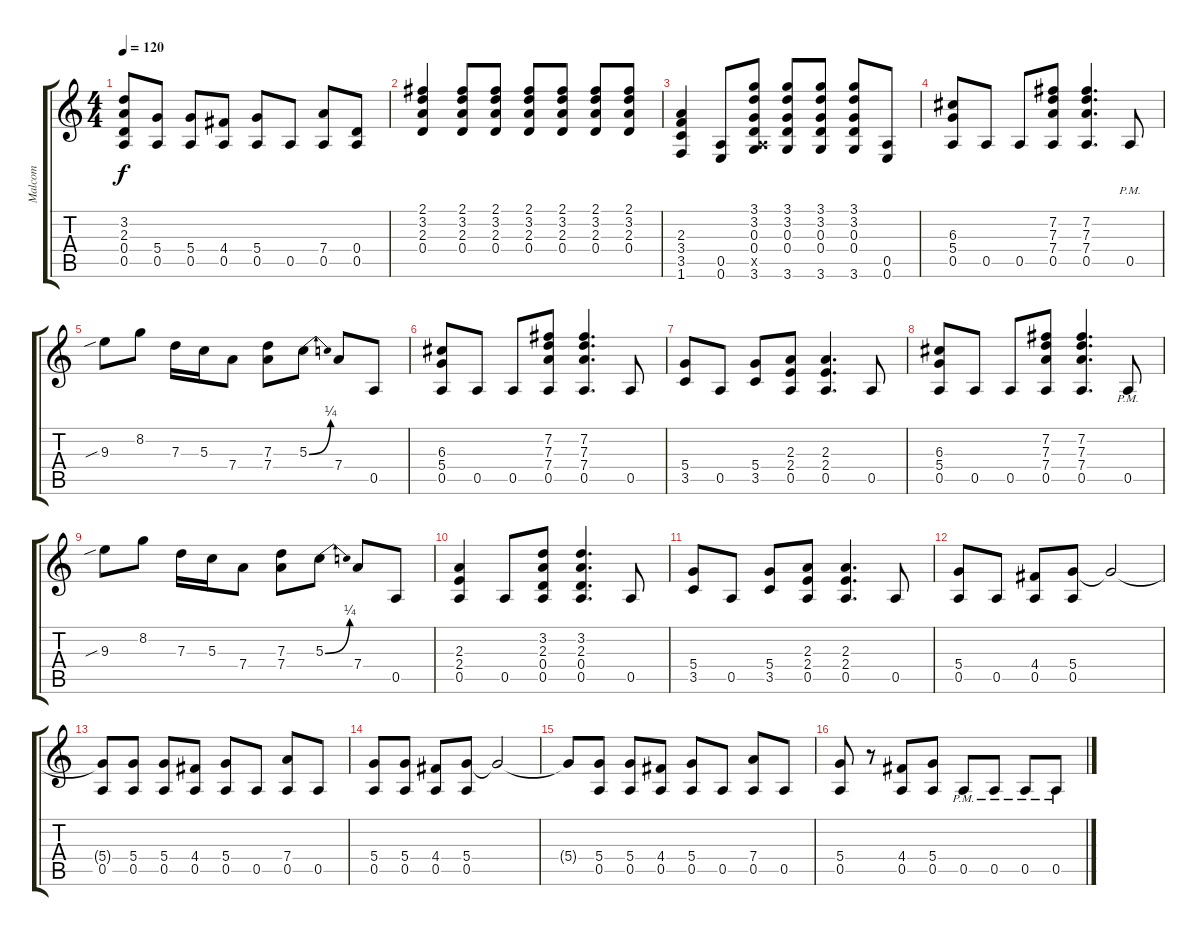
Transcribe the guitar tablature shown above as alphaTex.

\track ("Malcom" "Malcom") {instrument overdrivenguitar}
\staff {score tabs}
\tuning (E4 B3 G3 D3 A2 E2) {hide}
\ts (4 4)
\tempo 120
\clef g2
\ks c
(3.2 2.3 0.4 0.5).8{dy f} (5.4 0.5).8 (5.4 0.5).8 (4.4 0.5).8 (5.4 0.5).8 0.5.8 (7.4 0.5).8 (0.4 0.5).8 |
(2.1 3.2 2.3 0.4).4 (2.1 3.2 2.3 0.4).8 (2.1 3.2 2.3 0.4).8 (2.1 3.2 2.3 0.4).8 (2.1 3.2 2.3 0.4).8 (2.1 3.2 2.3 0.4).8 (2.1 3.2 2.3 0.4).8 |
(2.3 3.4 3.5 1.6).4 (0.5 0.6).8 (3.1 3.2 0.3 0.4 0.5{x} 3.6).8 (3.1 3.2 0.3 0.4 3.6).8 (3.1 3.2 0.3 0.4 3.6).8 (3.1 3.2 0.3 0.4 3.6).8 (0.5 0.6).8 |
(6.3 5.4 0.5).8 0.5.8 0.5.8 (7.2 7.3 7.4 0.5).8 (7.2 7.3 7.4 0.5).4{d} 0.5{pm}.8 |
9.3{sib}.8 8.2.8 7.3.16 5.3.16 7.4.8 (7.3 7.4).8 5.3{be (bend 0 0 60 1)}.8 7.4.8 0.5.8 |
(6.3 5.4 0.5).8 0.5.8 0.5.8 (7.2 7.3 7.4 0.5).8 (7.2 7.3 7.4 0.5).4{d} 0.5.8 |
(5.4 3.5).8 0.5.8 (5.4 3.5).8 (2.3 2.4 0.5).8 (2.3 2.4 0.5).4{d} 0.5.8 |
(6.3 5.4 0.5).8 0.5.8 0.5.8 (7.2 7.3 7.4 0.5).8 (7.2 7.3 7.4 0.5).4{d} 0.5{pm}.8 |
9.3{sib}.8 8.2.8 7.3.16 5.3.16 7.4.8 (7.3 7.4).8 5.3{be (bend 0 0 60 1)}.8 7.4.8 0.5.8 |
(2.3 2.4 0.5).4 0.5.8 (3.2 2.3 0.4 0.5).8 (3.2 2.3 0.4 0.5).4{d} 0.5.8 |
(5.4 3.5).8 0.5.8 (5.4 3.5).8 (2.3 2.4 0.5).8 (2.3 2.4 0.5).4{d} 0.5.8 |
(5.4 0.5).8 0.5.8 (4.4 0.5).8 (5.4 0.5).8 5.4{t}.2 |
(5.4{t} 0.5).8 (5.4 0.5).8 (5.4 0.5).8 (4.4 0.5).8 (5.4 0.5).8 0.5.8 (7.4 0.5).8 0.5.8 |
(5.4 0.5).8 (5.4 0.5).8 (4.4 0.5).8 (5.4 0.5).8 5.4{t}.2 |
5.4{t}.8 (5.4 0.5).8 (5.4 0.5).8 (4.4 0.5).8 (5.4 0.5).8 0.5.8 (7.4 0.5).8 0.5.8 |
(5.4 0.5).8 r.8 (4.4 0.5).8 (5.4 0.5).8 0.5{pm}.8 0.5{pm}.8 0.5{pm}.8 0.5{pm}.8
